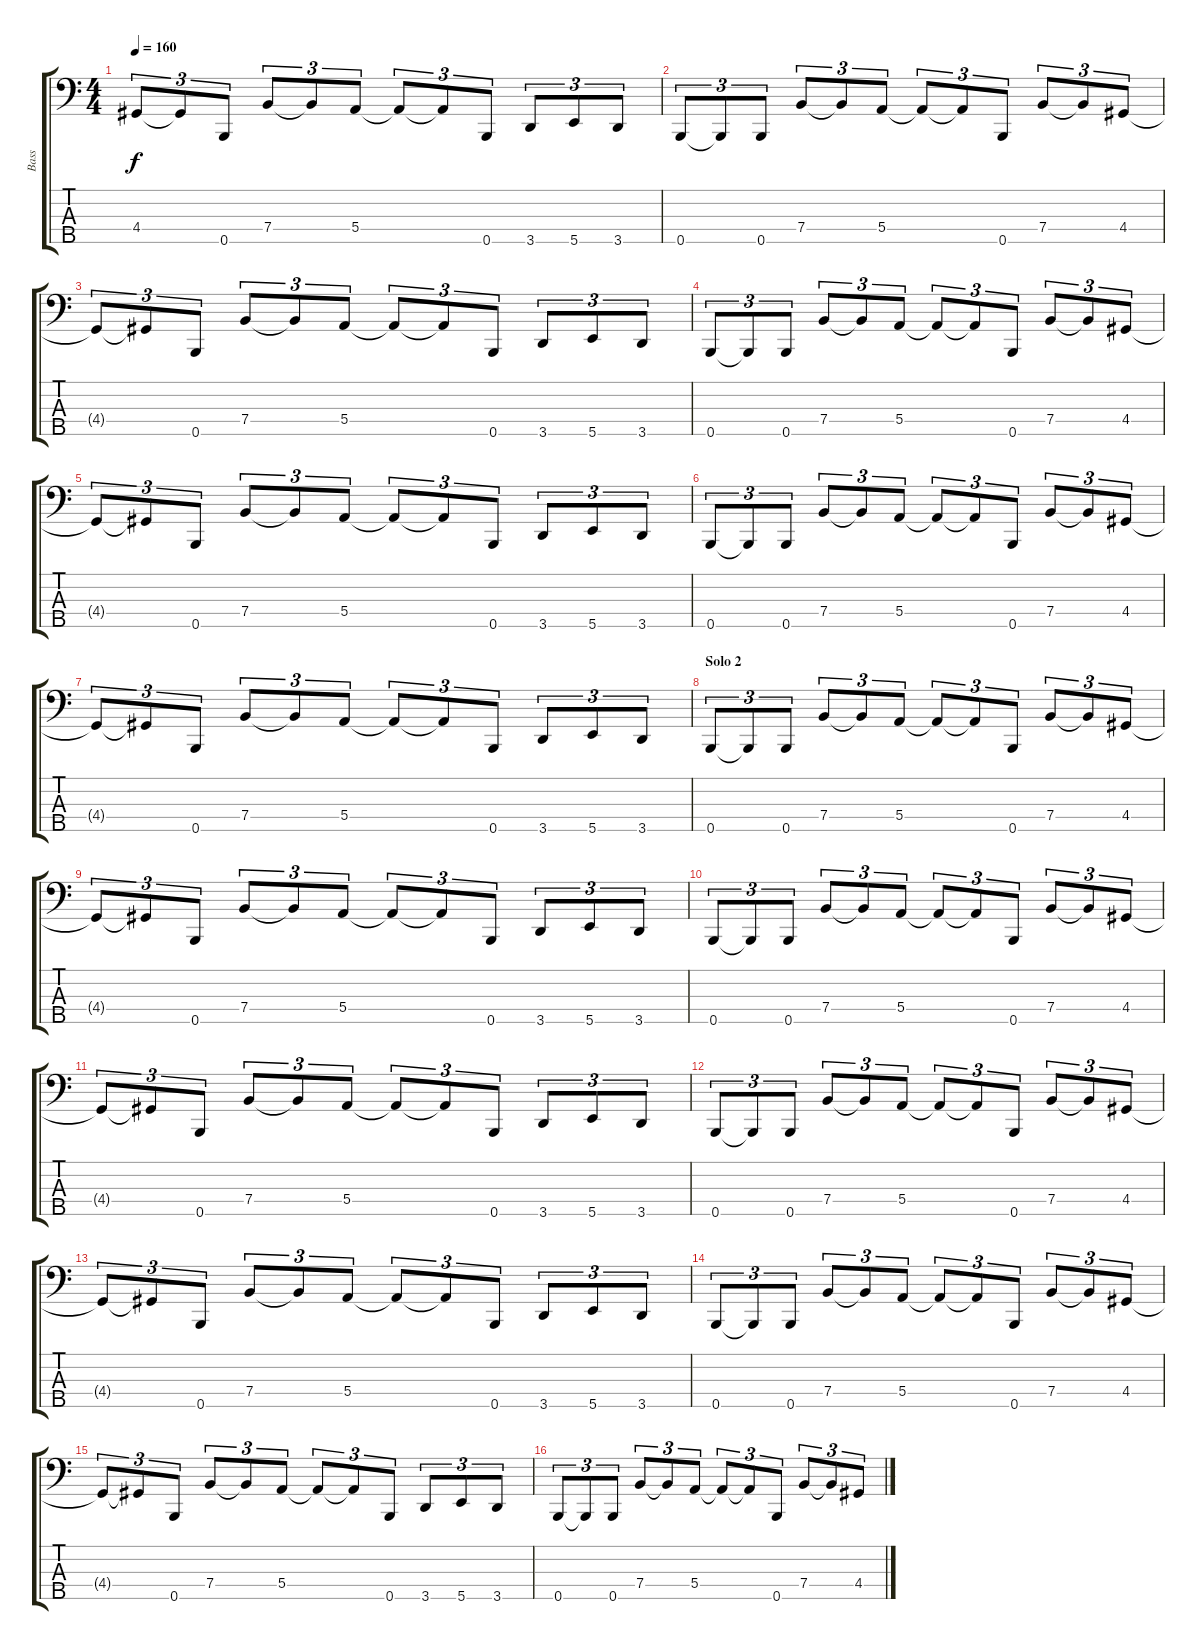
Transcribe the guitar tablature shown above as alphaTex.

\track ("Bass" "Bass") {instrument electricbasspick}
\staff {score tabs}
\tuning (G2 D2 A1 E1 B0) {hide}
\ts (4 4)
\tempo 160
\clef f4
\ks c
4.4{t}.8{tu (3 2) dy f} 4.4{t}.8{tu (3 2)} 0.5.8{tu (3 2)} 7.4.8{tu (3 2)} 7.4{t}.8{tu (3 2)} 5.4.8{tu (3 2)} 5.4{t}.8{tu (3 2)} 5.4{t}.8{tu (3 2)} 0.5.8{tu (3 2)} 3.5.8{tu (3 2)} 5.5.8{tu (3 2)} 3.5.8{tu (3 2)} |
0.5.8{tu (3 2)} 0.5{t}.8{tu (3 2)} 0.5.8{tu (3 2)} 7.4.8{tu (3 2)} 7.4{t}.8{tu (3 2)} 5.4.8{tu (3 2)} 5.4{t}.8{tu (3 2)} 5.4{t}.8{tu (3 2)} 0.5.8{tu (3 2)} 7.4.8{tu (3 2)} 7.4{t}.8{tu (3 2)} 4.4.8{tu (3 2)} |
4.4{t}.8{tu (3 2)} 4.4{t}.8{tu (3 2)} 0.5.8{tu (3 2)} 7.4.8{tu (3 2)} 7.4{t}.8{tu (3 2)} 5.4.8{tu (3 2)} 5.4{t}.8{tu (3 2)} 5.4{t}.8{tu (3 2)} 0.5.8{tu (3 2)} 3.5.8{tu (3 2)} 5.5.8{tu (3 2)} 3.5.8{tu (3 2)} |
0.5.8{tu (3 2)} 0.5{t}.8{tu (3 2)} 0.5.8{tu (3 2)} 7.4.8{tu (3 2)} 7.4{t}.8{tu (3 2)} 5.4.8{tu (3 2)} 5.4{t}.8{tu (3 2)} 5.4{t}.8{tu (3 2)} 0.5.8{tu (3 2)} 7.4.8{tu (3 2)} 7.4{t}.8{tu (3 2)} 4.4.8{tu (3 2)} |
4.4{t}.8{tu (3 2)} 4.4{t}.8{tu (3 2)} 0.5.8{tu (3 2)} 7.4.8{tu (3 2)} 7.4{t}.8{tu (3 2)} 5.4.8{tu (3 2)} 5.4{t}.8{tu (3 2)} 5.4{t}.8{tu (3 2)} 0.5.8{tu (3 2)} 3.5.8{tu (3 2)} 5.5.8{tu (3 2)} 3.5.8{tu (3 2)} |
0.5.8{tu (3 2)} 0.5{t}.8{tu (3 2)} 0.5.8{tu (3 2)} 7.4.8{tu (3 2)} 7.4{t}.8{tu (3 2)} 5.4.8{tu (3 2)} 5.4{t}.8{tu (3 2)} 5.4{t}.8{tu (3 2)} 0.5.8{tu (3 2)} 7.4.8{tu (3 2)} 7.4{t}.8{tu (3 2)} 4.4.8{tu (3 2)} |
4.4{t}.8{tu (3 2)} 4.4{t}.8{tu (3 2)} 0.5.8{tu (3 2)} 7.4.8{tu (3 2)} 7.4{t}.8{tu (3 2)} 5.4.8{tu (3 2)} 5.4{t}.8{tu (3 2)} 5.4{t}.8{tu (3 2)} 0.5.8{tu (3 2)} 3.5.8{tu (3 2)} 5.5.8{tu (3 2)} 3.5.8{tu (3 2)} |
\section ("" "Solo 2")
0.5.8{tu (3 2)} 0.5{t}.8{tu (3 2)} 0.5.8{tu (3 2)} 7.4.8{tu (3 2)} 7.4{t}.8{tu (3 2)} 5.4.8{tu (3 2)} 5.4{t}.8{tu (3 2)} 5.4{t}.8{tu (3 2)} 0.5.8{tu (3 2)} 7.4.8{tu (3 2)} 7.4{t}.8{tu (3 2)} 4.4.8{tu (3 2)} |
4.4{t}.8{tu (3 2)} 4.4{t}.8{tu (3 2)} 0.5.8{tu (3 2)} 7.4.8{tu (3 2)} 7.4{t}.8{tu (3 2)} 5.4.8{tu (3 2)} 5.4{t}.8{tu (3 2)} 5.4{t}.8{tu (3 2)} 0.5.8{tu (3 2)} 3.5.8{tu (3 2)} 5.5.8{tu (3 2)} 3.5.8{tu (3 2)} |
0.5.8{tu (3 2)} 0.5{t}.8{tu (3 2)} 0.5.8{tu (3 2)} 7.4.8{tu (3 2)} 7.4{t}.8{tu (3 2)} 5.4.8{tu (3 2)} 5.4{t}.8{tu (3 2)} 5.4{t}.8{tu (3 2)} 0.5.8{tu (3 2)} 7.4.8{tu (3 2)} 7.4{t}.8{tu (3 2)} 4.4.8{tu (3 2)} |
4.4{t}.8{tu (3 2)} 4.4{t}.8{tu (3 2)} 0.5.8{tu (3 2)} 7.4.8{tu (3 2)} 7.4{t}.8{tu (3 2)} 5.4.8{tu (3 2)} 5.4{t}.8{tu (3 2)} 5.4{t}.8{tu (3 2)} 0.5.8{tu (3 2)} 3.5.8{tu (3 2)} 5.5.8{tu (3 2)} 3.5.8{tu (3 2)} |
0.5.8{tu (3 2)} 0.5{t}.8{tu (3 2)} 0.5.8{tu (3 2)} 7.4.8{tu (3 2)} 7.4{t}.8{tu (3 2)} 5.4.8{tu (3 2)} 5.4{t}.8{tu (3 2)} 5.4{t}.8{tu (3 2)} 0.5.8{tu (3 2)} 7.4.8{tu (3 2)} 7.4{t}.8{tu (3 2)} 4.4.8{tu (3 2)} |
4.4{t}.8{tu (3 2)} 4.4{t}.8{tu (3 2)} 0.5.8{tu (3 2)} 7.4.8{tu (3 2)} 7.4{t}.8{tu (3 2)} 5.4.8{tu (3 2)} 5.4{t}.8{tu (3 2)} 5.4{t}.8{tu (3 2)} 0.5.8{tu (3 2)} 3.5.8{tu (3 2)} 5.5.8{tu (3 2)} 3.5.8{tu (3 2)} |
0.5.8{tu (3 2)} 0.5{t}.8{tu (3 2)} 0.5.8{tu (3 2)} 7.4.8{tu (3 2)} 7.4{t}.8{tu (3 2)} 5.4.8{tu (3 2)} 5.4{t}.8{tu (3 2)} 5.4{t}.8{tu (3 2)} 0.5.8{tu (3 2)} 7.4.8{tu (3 2)} 7.4{t}.8{tu (3 2)} 4.4.8{tu (3 2)} |
4.4{t}.8{tu (3 2)} 4.4{t}.8{tu (3 2)} 0.5.8{tu (3 2)} 7.4.8{tu (3 2)} 7.4{t}.8{tu (3 2)} 5.4.8{tu (3 2)} 5.4{t}.8{tu (3 2)} 5.4{t}.8{tu (3 2)} 0.5.8{tu (3 2)} 3.5.8{tu (3 2)} 5.5.8{tu (3 2)} 3.5.8{tu (3 2)} |
0.5.8{tu (3 2)} 0.5{t}.8{tu (3 2)} 0.5.8{tu (3 2)} 7.4.8{tu (3 2)} 7.4{t}.8{tu (3 2)} 5.4.8{tu (3 2)} 5.4{t}.8{tu (3 2)} 5.4{t}.8{tu (3 2)} 0.5.8{tu (3 2)} 7.4.8{tu (3 2)} 7.4{t}.8{tu (3 2)} 4.4.8{tu (3 2)}
